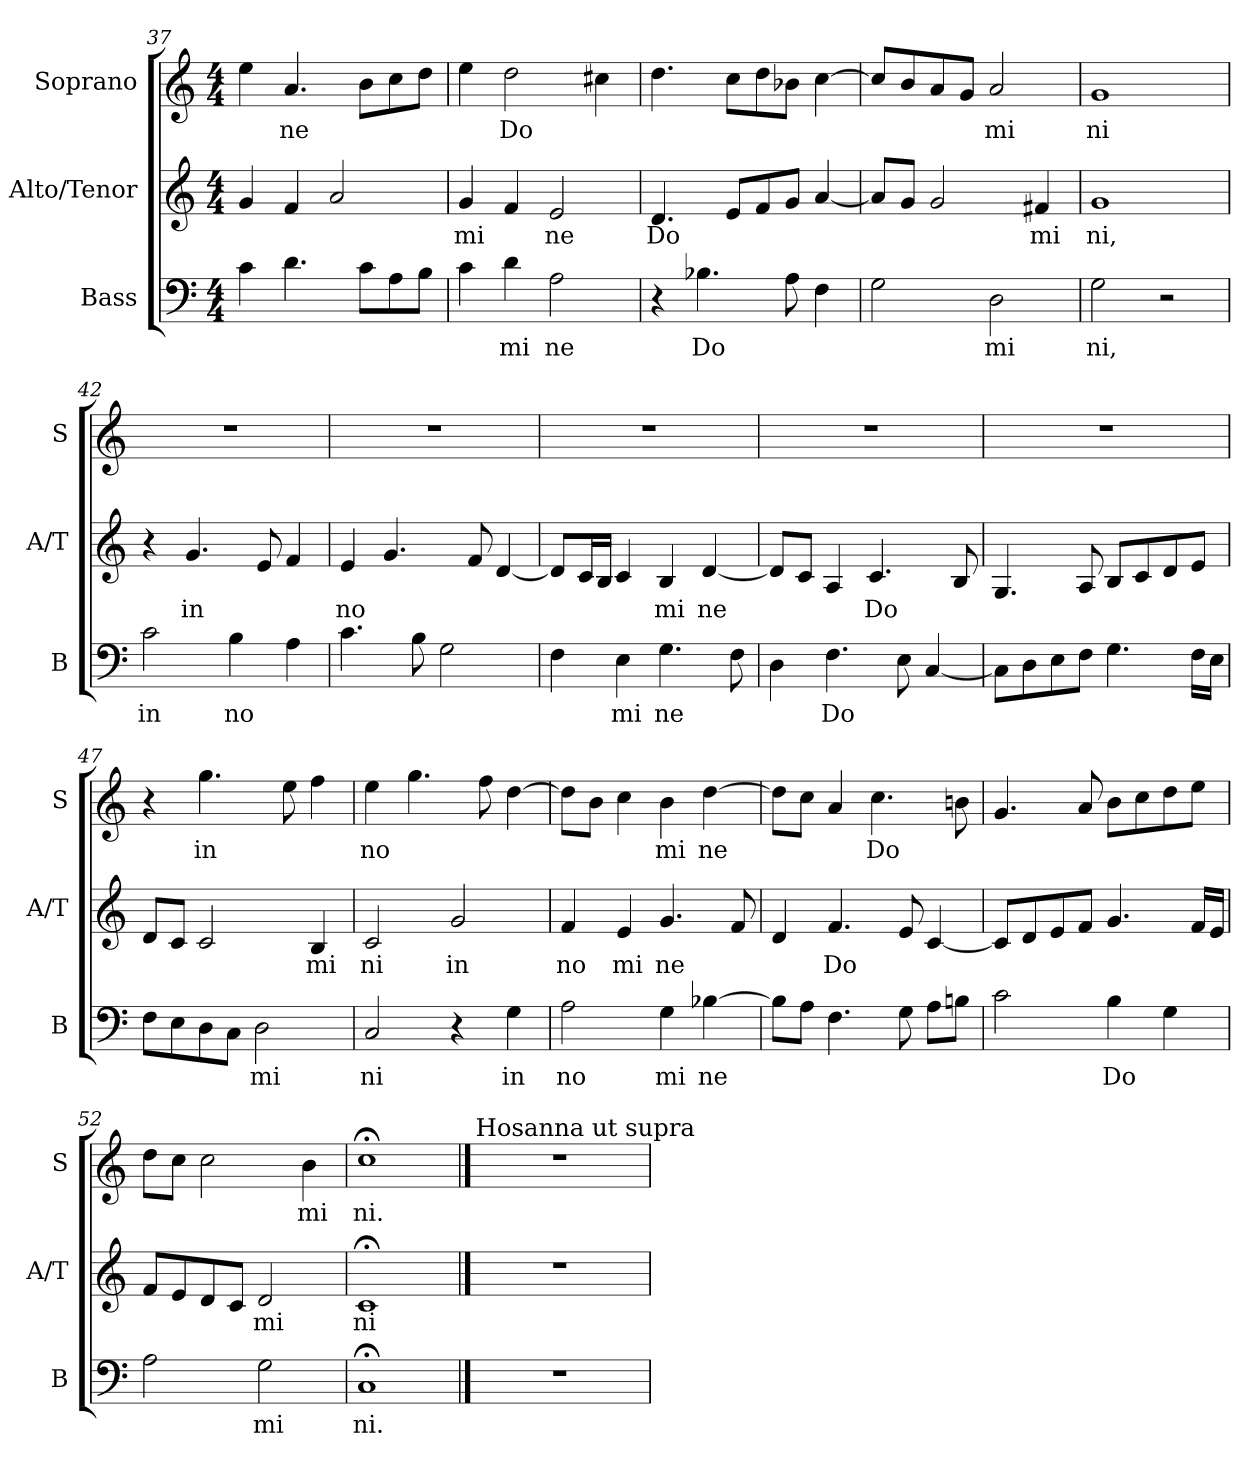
**kern	**text	**kern	**text	**kern	**text
*part3	*part3	*part2	*part2	*part1	*part1
*staff3	*staff3	*staff2	*staff2	*staff1	*staff1
*I"Bass	*	*I"Alto/Tenor	*	*I"Soprano	*
*I'B	*	*I'A/T	*	*I'S	*
*clefF4	*	*clefG2	*	*clefG2	*
*k[]	*	*k[]	*	*k[]	*
*C:	*	*C:	*	*C:	*
*M4/4	*	*M4/4	*	*M4/4	*
=37	=37	=37	=37	=37	=37
4c\	.	4g/	.	4ee\	.
4.d\	.	4f/	.	4.a/	ne
.	.	2a/	.	.	.
8c\L	.	.	.	8b\L	.
8A\	.	.	.	8cc\	.
8B\J	.	.	.	8dd\J	.
=38	=38	=38	=38	=38	=38
4c\	.	4g/	mi	4ee\	.
4d\	mi	4f/	.	2dd\	Do
2A\	ne	2e/	ne	.	.
.	.	.	.	4cc#X\	.
=39	=39	=39	=39	=39	=39
4r	.	4.d/	Do	4.dd\	.
4.B-X\	Do	.	.	.	.
.	.	8e/L	.	8cc\L	.
.	.	8f/	.	8dd\	.
8A\	.	8g/J	.	8b-X\J	.
4F\	.	[4a/	.	[4cc\	.
=40	=40	=40	=40	=40	=40
2G\	.	8a/L]	.	8cc/L]	.
.	.	8g/J	.	8b/	.
.	.	2g/	.	8a/	.
.	.	.	.	8g/J	.
2D\	mi	.	.	2a/	mi
.	.	4f#X/	mi	.	.
!!LO:LB:g=z
=41	=41	=41	=41	=41	=41
2G\	ni,	1g	ni,	1g	ni
2r	.	.	.	.	.
=42	=42	=42	=42	=42	=42
2c\	in	4r	.	1r	.
.	.	4.g/	in	.	.
4B\	no	.	.	.	.
.	.	8e/	.	.	.
4A\	.	4f/	.	.	.
=43	=43	=43	=43	=43	=43
4.c\	.	4e/	no	1r	.
.	.	4.g/	.	.	.
8B\	.	.	.	.	.
2G\	.	.	.	.	.
.	.	8f/	.	.	.
.	.	[4d/	.	.	.
=44	=44	=44	=44	=44	=44
4F\	.	8d/L]	.	1r	.
.	.	16c/L	.	.	.
.	.	16B/JJ	.	.	.
4E\	mi	4c/	.	.	.
4.G\	ne	4B/	mi	.	.
.	.	[4d/	ne	.	.
8F\	.	.	.	.	.
=45	=45	=45	=45	=45	=45
4D\	.	8d/L]	.	1r	.
.	.	8c/J	.	.	.
4.F\	Do	4A/	.	.	.
.	.	4.c/	Do	.	.
8E\	.	.	.	.	.
[4C/	.	.	.	.	.
.	.	8B/	.	.	.
!!LO:LB:g=z
=46	=46	=46	=46	=46	=46
8C\L]	.	4.G/	.	1r	.
8D\	.	.	.	.	.
8E\	.	.	.	.	.
8F\J	.	8A/	.	.	.
4.G\	.	8B/L	.	.	.
.	.	8c/	.	.	.
.	.	8d/	.	.	.
16F\LL	.	8e/J	.	.	.
16E\JJ	.	.	.	.	.
=47	=47	=47	=47	=47	=47
8F\L	.	8d/L	.	4r	.
8E\	.	8c/J	.	.	.
8D\	.	2c/	.	4.gg\	in
8C\J	.	.	.	.	.
2D\	mi	.	.	.	.
.	.	.	.	8ee\	.
.	.	4B/	mi	4ff\	.
=48	=48	=48	=48	=48	=48
2C/	ni	2c/	ni	4ee\	no
.	.	.	.	4.gg\	.
4r	.	2g/	in	.	.
.	.	.	.	8ff\	.
4G\	in	.	.	[4dd\	.
=49	=49	=49	=49	=49	=49
2A\	no	4f/	no	8dd\L]	.
.	.	.	.	8b\J	.
.	.	4e/	mi	4cc\	.
4G\	mi	4.g/	ne	4b\	mi
[4B-X\	ne	.	.	[4dd\	ne
.	.	8f/	.	.	.
=50	=50	=50	=50	=50	=50
8B-\L]	.	4d/	.	8dd\L]	.
8A\J	.	.	.	8cc\J	.
4.F\	.	4.f/	Do	4a/	.
.	.	.	.	4.cc\	Do
8G\	.	8e/	.	.	.
8A\L	.	[4c/	.	.	.
8Bn\J	.	.	.	8bn\	.
!!LO:PB:g=z
=51	=51	=51	=51	=51	=51
2c\	.	8c/L]	.	4.g/	.
.	.	8d/	.	.	.
.	.	8e/	.	.	.
.	.	8f/J	.	8a/	.
4B\	Do	4.g/	.	8b\L	.
.	.	.	.	8cc\	.
4G\	.	.	.	8dd\	.
.	.	16f/LL	.	8ee\J	.
.	.	16e/JJ	.	.	.
=52	=52	=52	=52	=52	=52
2A\	.	8f/L	.	8dd\L	.
.	.	8e/	.	8cc\J	.
.	.	8d/	.	2cc\	.
.	.	8c/J	.	.	.
2G\	mi	2d/	mi	.	.
.	.	.	.	4b\	mi
=53	=53	=53	=53	=53	=53
1C;	ni.	1c;	ni	1cc;<	ni.
==54	==54	==54	==54	==54	==54
!	!	!	!	!LO:TX:a:t=Hosanna ut supra	!
1r	.	1r	.	1r	.
=	=	=	=	=	=
*-	*-	*-	*-	*-	*-
